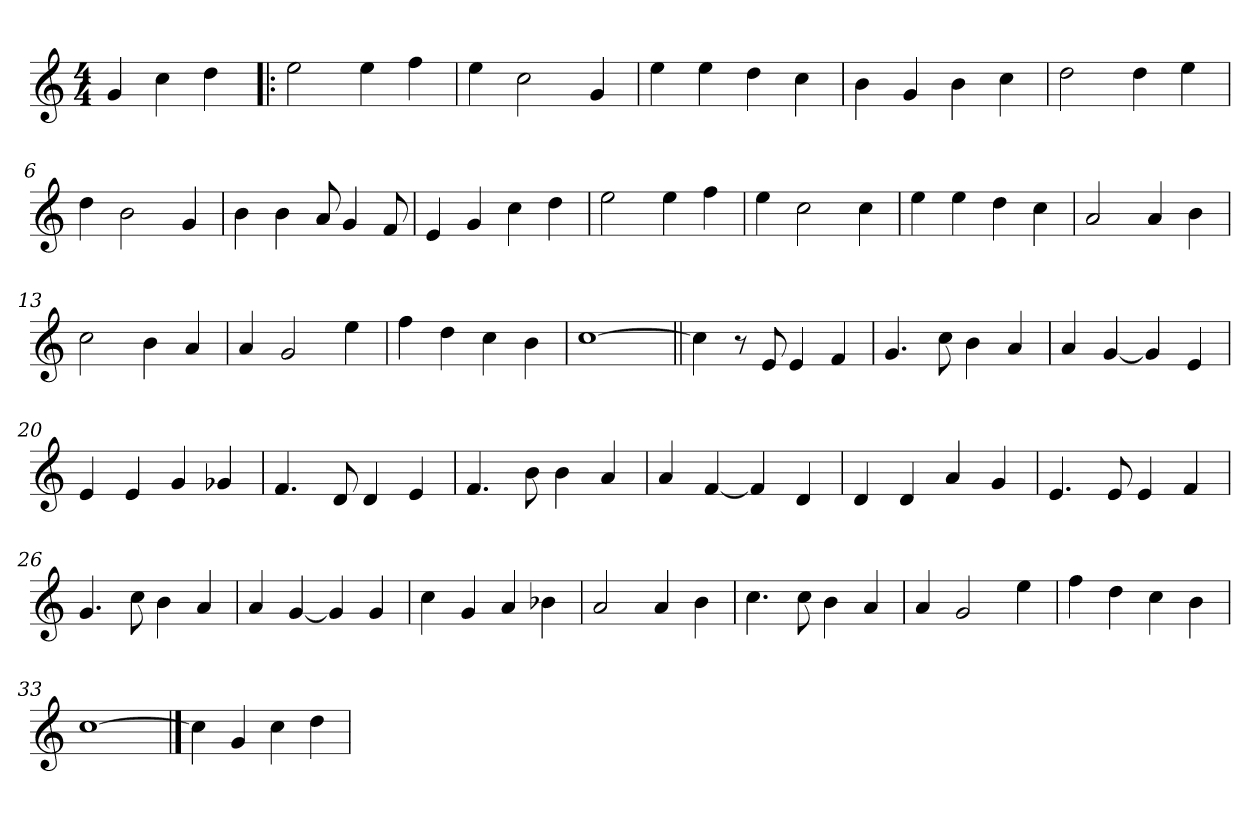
**kern
*part1
*staff1
*clefG2
*k[]
*C:
*M4/4
=||
4g/
4cc\
4dd\
=1!|:
2ee\
4ee\
4ff\
=2
4ee\
2cc\
4g/
=3
4ee\
4ee\
4dd\
4cc\
!!LO:LB:g=z
=4
4b\
4g/
4b\
4cc\
=5
2dd\
4dd\
4ee\
=6
4dd\
2b\
4g/
=7
4b\
4b\
8a/
4g/
8f/
!!LO:LB:g=z
=8
4e/
4g/
4cc\
4dd\
=9
2ee\
4ee\
4ff\
=10
4ee\
2cc\
4cc\
=11
4ee\
4ee\
4dd\
4cc\
!!LO:LB:g=z
=12
2a/
4a/
4b\
=13
2cc\
4b\
4a/
=14
4a/
2g/
4ee\
=15
4ff\
4dd\
4cc\
4b\
!!LO:LB:g=z
=16
[1cc
=17||
4cc\]
8r
8e/
4e/
4f/
=18
4.g/
8cc\
4b\
4a/
=19
4a/
[4g/
4g/]
4e/
!!LO:LB:g=z
=20
4e/
4e/
4g/
4g-X/
=21
4.f/
8d/
4d/
4e/
=22
4.f/
8b\
4b\
4a/
=23
4a/
[4f/
4f/]
4d/
!!LO:LB:g=z
=24
4d/
4d/
4a/
4g/
=25
4.e/
8e/
4e/
4f/
=26
4.g/
8cc\
4b\
4a/
=27
4a/
[4g/
4g/]
4g/
!!LO:LB:g=z
=28
4cc\
4g/
4a/
4b-X\
=29
2a/
4a/
4b\
=30
4.cc\
8cc\
4b\
4a/
=31
4a/
2g/
4ee\
!!LO:LB:g=z
=32
4ff\
4dd\
4cc\
4b\
=33
[1cc
==34
4cc\]
4g/
4cc\
4dd\
=
*-
